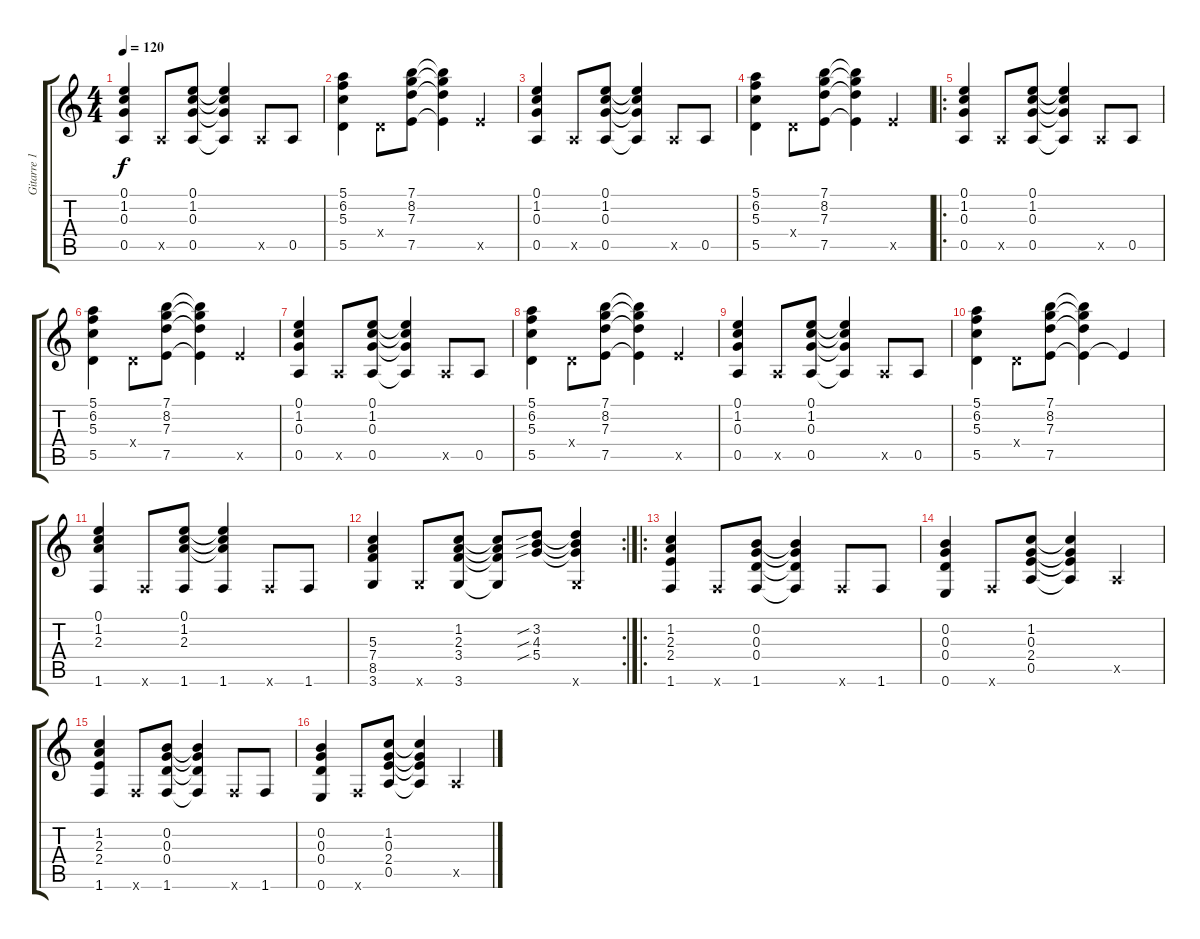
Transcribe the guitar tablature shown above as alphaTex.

\track ("Gitarre 1" "Gitarre 1") {instrument electricguitarjazz}
\staff {score tabs}
\tuning (E4 B3 G3 D3 A2 E2) {hide}
\ts (4 4)
\tempo 120
\clef g2
\ks c
(0.1 1.2 0.3 0.5).4{dy f instrument electricguitarjazz} 0.5{x}.8 (0.1 1.2 0.3 0.5).8 (0.1{t} 1.2{t} 0.3{t} 0.5{t}).4 0.5{x}.8 0.5.8 |
(5.1 6.2 5.3 5.5).4 0.4{x}.8 (7.1 8.2 7.3 7.5).8 (7.1{t} 8.2{t} 7.3{t} 7.5{t}).4 7.5{x}.4 |
(0.1 1.2 0.3 0.5).4 0.5{x}.8 (0.1 1.2 0.3 0.5).8 (0.1{t} 1.2{t} 0.3{t} 0.5{t}).4 0.5{x}.8 0.5.8 |
(5.1 6.2 5.3 5.5).4 0.4{x}.8 (7.1 8.2 7.3 7.5).8 (7.1{t} 8.2{t} 7.3{t} 7.5{t}).4 7.5{x}.4 |
\ro
(0.1 1.2 0.3 0.5).4 0.5{x}.8 (0.1 1.2 0.3 0.5).8 (0.1{t} 1.2{t} 0.3{t} 0.5{t}).4 0.5{x}.8 0.5.8 |
(5.1 6.2 5.3 5.5).4 0.4{x}.8 (7.1 8.2 7.3 7.5).8 (7.1{t} 8.2{t} 7.3{t} 7.5{t}).4 7.5{x}.4 |
(0.1 1.2 0.3 0.5).4 0.5{x}.8 (0.1 1.2 0.3 0.5).8 (0.1{t} 1.2{t} 0.3{t} 0.5{t}).4 0.5{x}.8 0.5.8 |
(5.1 6.2 5.3 5.5).4 0.4{x}.8 (7.1 8.2 7.3 7.5).8 (7.1{t} 8.2{t} 7.3{t} 7.5{t}).4 7.5{x}.4 |
(0.1 1.2 0.3 0.5).4 0.5{x}.8 (0.1 1.2 0.3 0.5).8 (0.1{t} 1.2{t} 0.3{t} 0.5{t}).4 0.5{x}.8 0.5.8 |
(5.1 6.2 5.3 5.5).4 0.4{x}.8 (7.1 8.2 7.3 7.5).8 (7.1{t} 8.2{t} 7.3{t} 7.5{t}).4 7.5{t}.4 |
(0.1 1.2 2.3 1.6).4 1.6{x}.8 (0.1 1.2 2.3 1.6).8 (0.1{t} 1.2{t} 2.3{t} 1.6).4 1.6{x}.8 1.6.8 |
\rc 2
(5.3 7.4 8.5 3.6).4 3.6{x}.8 (1.2 2.3 3.4 3.6).8 (1.2{t} 2.3{t} 3.4{t} 3.6{t}).8 (3.2{sib} 4.3{sib} 5.4{sib}).8 (3.2{t} 4.3{t} 5.4{t} 3.6{x}).4 |
\ro
(1.2 2.3 2.4 1.6).4 1.6{x}.8 (0.2 0.3 0.4 1.6).8 (0.2{t} 0.3{t} 0.4{t} 1.6{t}).4 1.6{x}.8 1.6.8 |
(0.2 0.3 0.4 0.6).4 1.6{x}.8 (1.2 0.3 2.4 0.5).8 (1.2{t} 0.3{t} 2.4{t} 0.5{t}).4 0.5{x}.4 |
(1.2 2.3 2.4 1.6).4 1.6{x}.8 (0.2 0.3 0.4 1.6).8 (0.2{t} 0.3{t} 0.4{t} 1.6{t}).4 1.6{x}.8 1.6.8 |
(0.2 0.3 0.4 0.6).4 1.6{x}.8 (1.2 0.3 2.4 0.5).8 (1.2{t} 0.3{t} 2.4{t} 0.5{t}).4 0.5{x}.4
